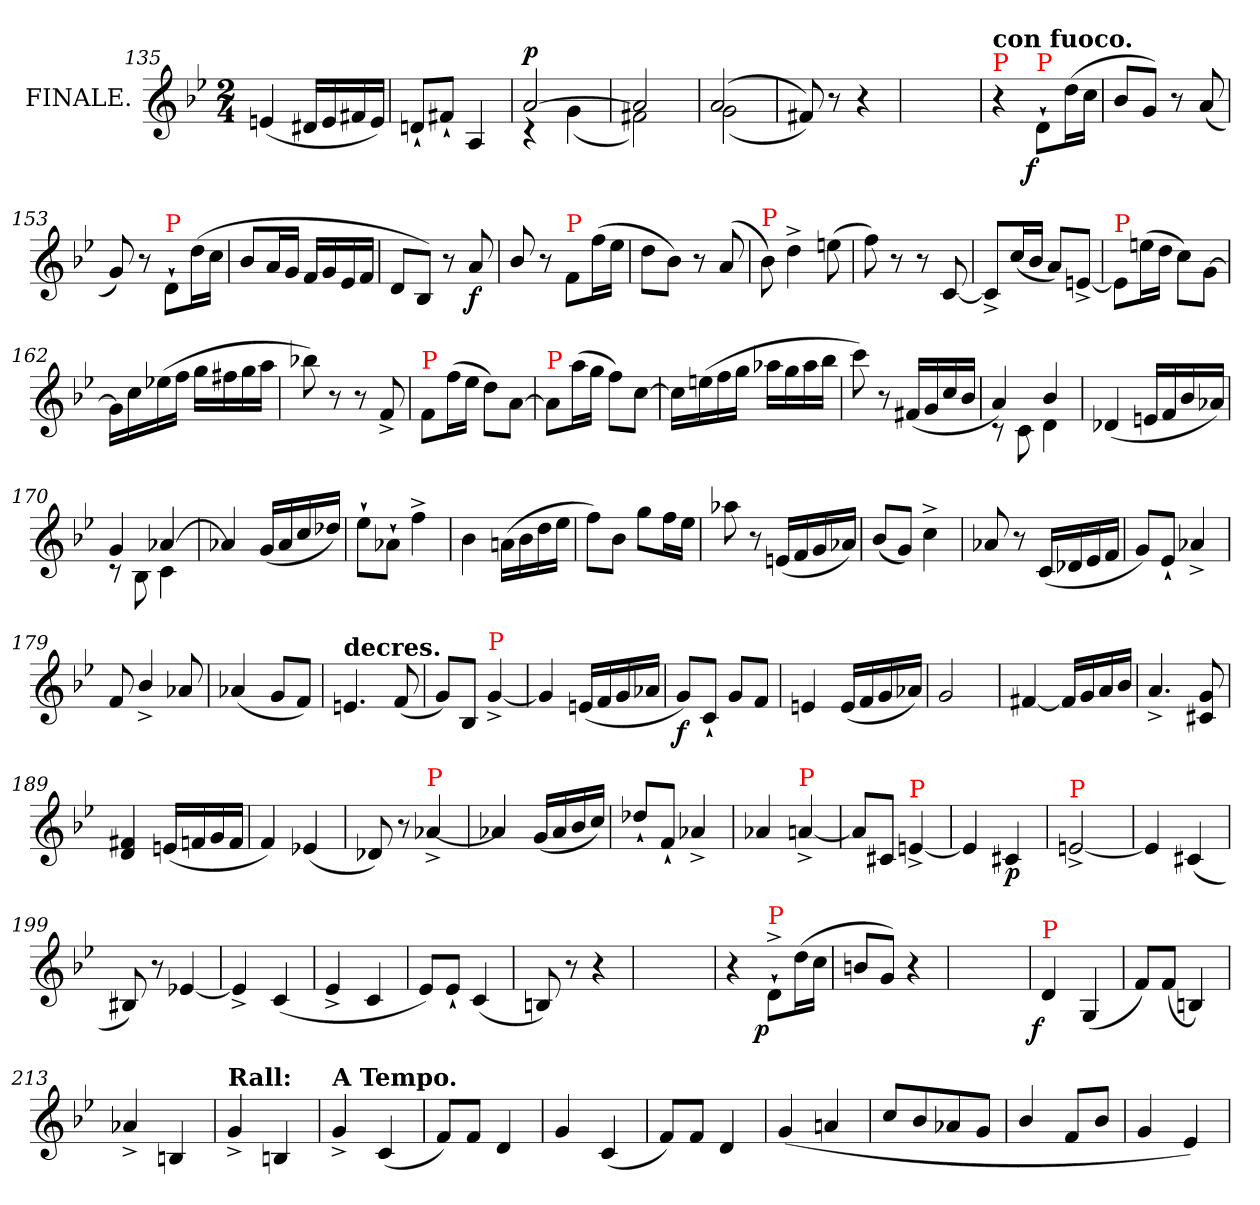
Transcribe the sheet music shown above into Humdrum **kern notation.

**kern	**dynam
*part1	*part1
*staff1	*staff1
*I"FINALE.	*
*clefG2	*
*k[b-e-]	*
*M2/4	*
=135	=135
(<4en	.
16d#XLL	.
16e	.
16f#X	.
16eJJ)	.
=136	=136
8dn`<L	.
8f#X`<J	.
4A	.
=137	=137
*^	*
!	!	!LO:DY:a
[2a	4rc	p
.	(<4g	.
=138	=138	=138
2a]	2f#X)	.
=139	=139	=139
(>2a/	(<2g	.
*v	*v	*
=140	=140
8f#X))	.
8r	.
4r	.
=141	=141
2ryy	.
=151	=151
!LO:TX:a:color=red:t=P	!
!LO:TX:a:B:t=con fuoco.	!
4r	.
!LO:TX:a:color=red:t=P	!
!	!LO:DY:rj
8d`</L	f
(>16dd\L	.
16cc\JJ	.
=152	=152
8b-L	.
8gJ)	.
8r	.
(<8a	.
=153	=153
8g)	.
8r	.
!LO:TX:a:color=red:t=P	!
8d`</L	.
(>16dd\L	.
16cc\JJ	.
=154	=154
8b-L	.
16aL	.
16gJJ	.
16fLL	.
16g	.
16e-	.
16fJJ	.
=155	=155
8dL	.
8B-J)	.
8r	.
8a	f
=156	=156
8b-/	.
8r	.
!LO:TX:a:color=red:t=P	!
8f/L	.
(>16ff\L	.
16ee-\JJ	.
=157	=157
8ddL	.
8b-J)	.
8r	.
(<8a	.
=158	=158
!LO:TX:a:color=red:t=P	!
8b-)	.
4dd^<	.
(>8een	.
=159	=159
8ff)	.
8r	.
8r	.
[8c	.
=160	=160
8c^<L]	.
(<16ccL	.
16b-JJ	.
8aL)	.
[8en^<J	.
=161	=161
!LO:TX:a:color=red:t=P	!
8en/L]	.
(>16een\L	.
16dd\JJ	.
8cc\L)	.
[8gJ	.
=162	=162
16gLL]	.
16cc	.
(>16ee-X	.
16ffJJ	.
16ggLL	.
16ff#X	.
16gg	.
16aaJJ	.
=163	=163
8bb-X)	.
8r	.
8r	.
8f^<	.
=164	=164
!LO:TX:a:color=red:t=P	!
8f/L	.
(>16ff\L	.
16ee-\JJ	.
8ddL)	.
[8aJ	.
=165	=165
!LO:TX:a:color=red:t=P	!
8a/L]	.
(>16aa\L	.
16gg\JJ	.
8ffL)	.
[8ccJ	.
=166	=166
16ccLL]	.
(>16een	.
16ff	.
16ggJJ	.
16aa-XLL	.
16gg	.
16aa-	.
16bb-JJ	.
=167	=167
8ccc)	.
8r	.
(<16f#XLL	.
16g	.
16cc	.
16b-JJ	.
=168	=168
*^	*
4a)	8rc	.
.	8c	.
4b-	4d	.
*v	*v	*
=169	=169
(<4d-X	.
16enLL	.
16f	.
16b-	.
16a-XJJ)	.
=170	=170
*^	*
4g	8rc	.
.	8B-	.
[4a-X	4c	.
*v	*v	*
=171	=171
4a-X]	.
(<16g/LL	.
16a-	.
16cc	.
16dd-XJJ)	.
=172	=172
8ee-`>L	.
8a-X`>J	.
4ff^<	.
=173	=173
4b-	.
(>16anLL	.
16b-	.
16dd	.
16ee-JJ	.
=174	=174
8ffL)	.
8b-J	.
8ggL	.
16ffL	.
16ee-JJ	.
=175	=175
8aa-X	.
8r	.
(<16enLL	.
16f	.
16g	.
16a-XJJ)	.
=176	=176
(<8b-L	.
8gJ)	.
4cc^<	.
=177	=177
8a-X/	.
8r	.
(<16cLL	.
16d-X	.
16e-	.
16fJJ	.
=178	=178
8gL)	.
8e-`<J	.
4a-X^<	.
=179	=179
8f	.
4b-^</	.
8a-X	.
=180	=180
(<4a-X	.
8gL	.
8fJ)	.
=181	=181
!LO:TX:a:B:t=decres.	!
4.en	.
(<8f	.
=182	=182
8gL)	.
8B-J	.
!LO:TX:a:color=red:t=P	!
[4g^<	.
=183	=183
4g]	.
(<16enLL	.
16f	.
16g	.
16a-XJJ	.
=184	=184
8gL)	f
8c`<J	.
8gL	.
8fJ	.
=185	=185
4en	.
(<16eLL	.
16f	.
16g	.
16a-XJJ)	.
=186	=186
2g	.
=187	=187
[4f#X	.
16f#LL]	.
16g	.
16a	.
16b-JJ	.
=188	=188
4.a^<	.
8g 8c#X	.
=189	=189
4f#X 4d	.
(<16enLL	.
16fn	.
16g	.
16fJJ	.
=190	=190
4f)	.
(<4e-X	.
=191	=191
8d-X)	.
8r	.
!LO:TX:a:color=red:t=P	!
[4a-X^<	.
=192	=192
4a-X]	.
(<16gLL	.
16a-	.
16b-	.
16ccJJ)	.
=193	=193
8dd-X`<L	.
8f`<J	.
4a-X^</	.
=194	=194
4a-X	.
!LO:TX:a:color=red:t=P	!
[4an^<	.
=195	=195
8aL]	.
8c#XJ	.
!LO:TX:a:color=red:t=P	!
[4en^<	.
=196	=196
4en]	.
4c#X	p
=197	=197
!LO:TX:a:color=red:t=P	!
[2en^<	.
=198	=198
4en]	.
(<4c#X	.
=199	=199
8B#X)	.
8r	.
[4e-X	.
=200	=200
4e-^>]	.
(<4c	.
=201	=201
4e-^>	.
4c	.
=202	=202
8e-L)	.
8e-`<J	.
(<4c	.
=203	=203
8Bn)	.
8r	.
4r	.
=204	=204
2ryy	.
=206	=206
4r	.
!LO:TX:a:color=red:t=P	!
!	!LO:DY:rj
8d`<^>/L	p
(>16dd\L	.
16cc\JJ	.
=207	=207
8bnL	.
8gJ)	.
4r	.
=208	=208
2ryy	.
=211	=211
!LO:TX:a:color=red:t=P	!
!	!LO:DY:rj
4d	f
(<4G	.
=212	=212
8fL)	.
(<8fJ	.
4Bn)	.
=213	=213
4a-X^<	.
4Bn	.
=214	=214
!LO:TX:a:B:t=Rall&colon;	!
4g^<	.
4Bn	.
=215	=215
!LO:TX:a:B:t=A Tempo.	!
4g^<	.
(<4c	.
=216	=216
8fL)	.
8fJ	.
4d	.
=217	=217
4g	.
(<4c	.
=218	=218
8fL)	.
8fJ	.
4d	.
=219	=219
(<4g	.
4an	.
=220	=220
8ccL	.
8b-	.
8a-X	.
8gJ	.
=221	=221
4b-/	.
8fL	.
8b-J	.
=222	=222
4g	.
4e-)	.
=	=
*-	*-
